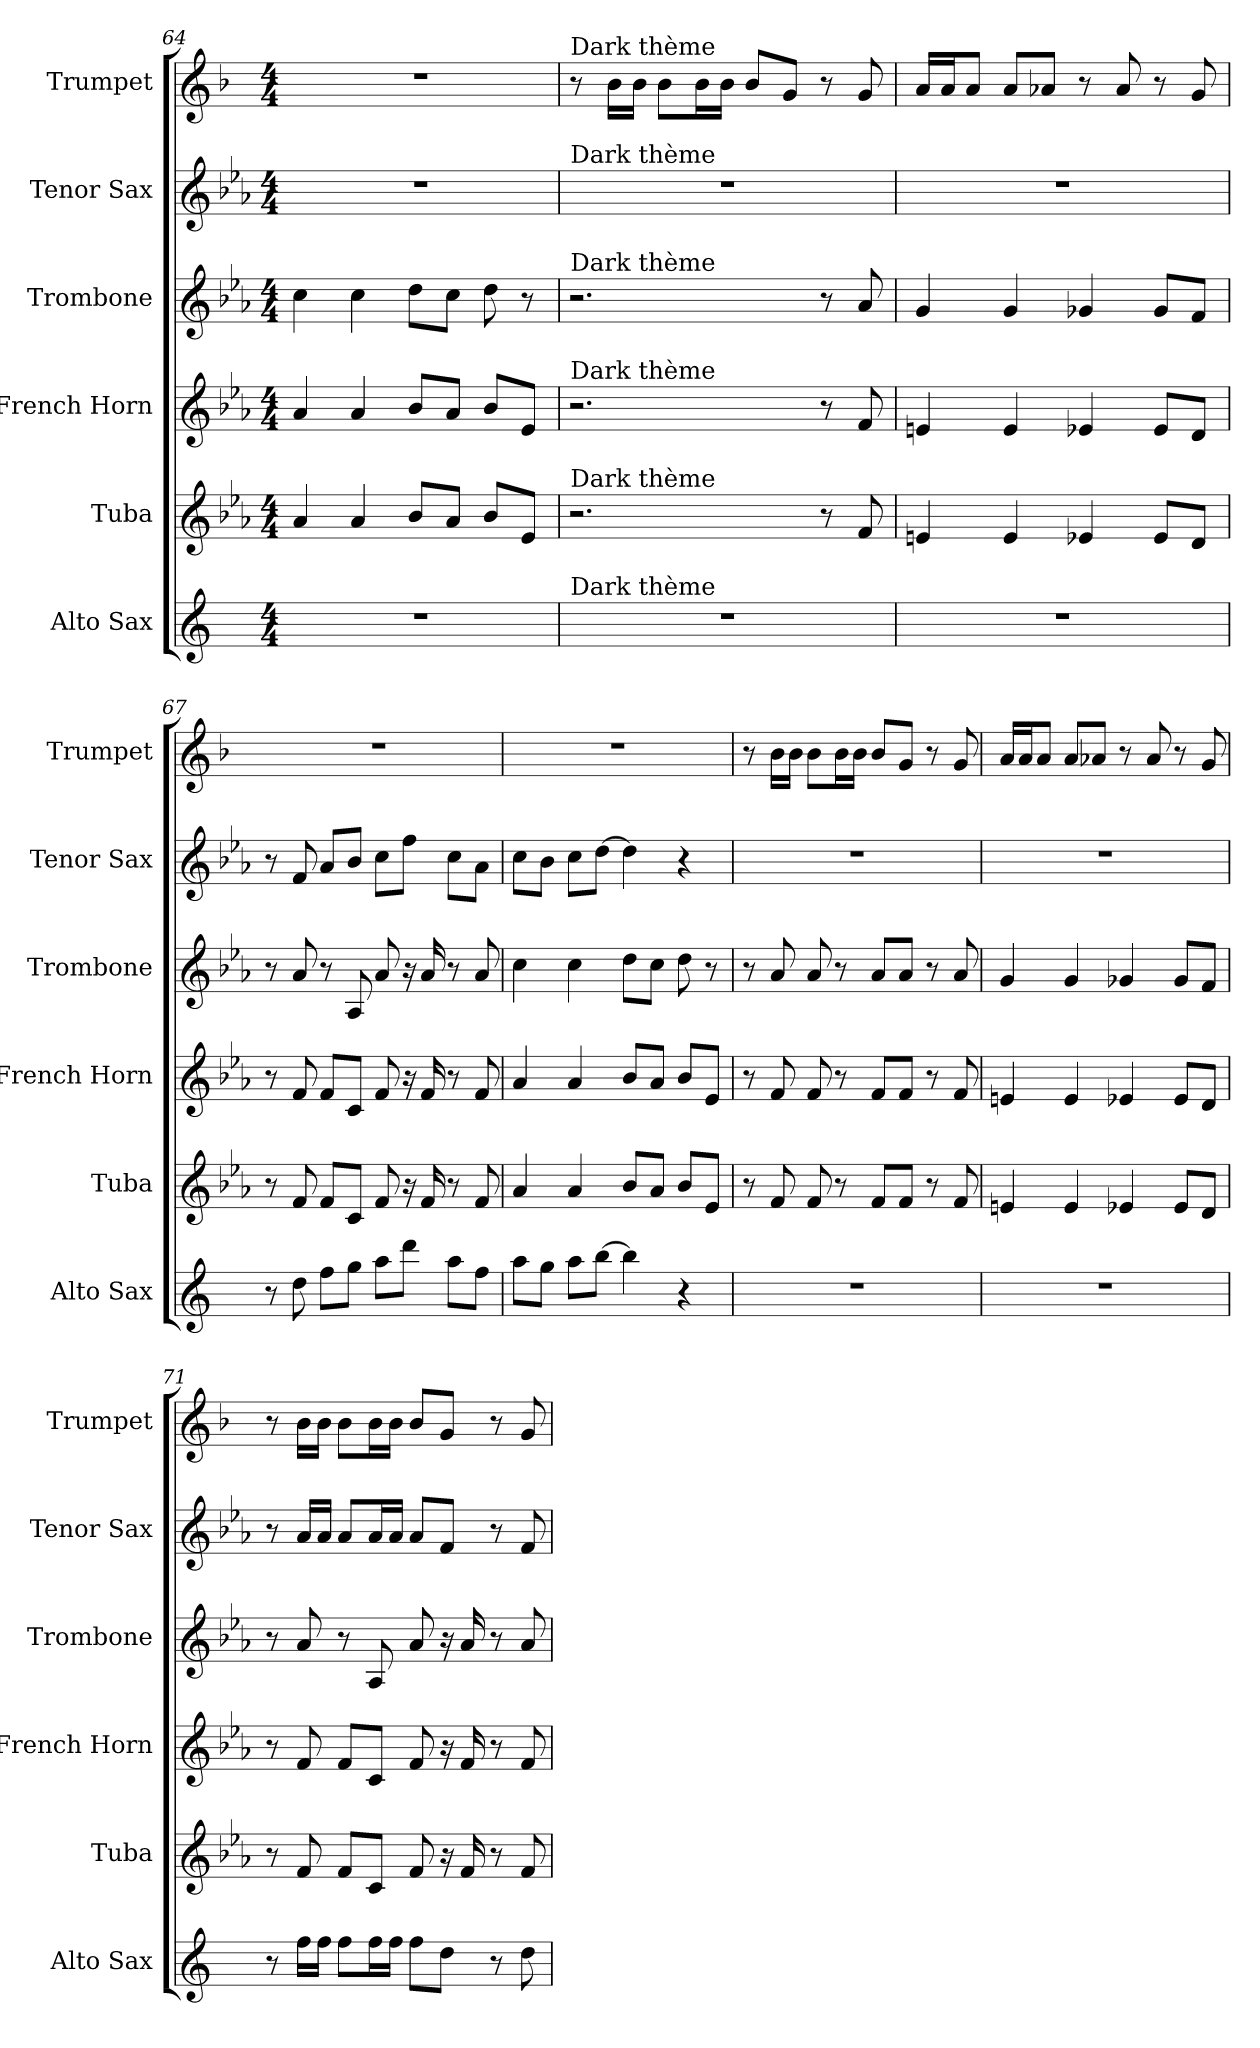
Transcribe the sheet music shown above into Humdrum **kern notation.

**kern	**kern	**kern	**kern	**kern	**kern
*part6	*part5	*part4	*part3	*part2	*part1
*staff6	*staff5	*staff4	*staff3	*staff2	*staff1
*I"Alto Sax	*I"Tuba	*I"French Horn	*I"Trombone	*I"Tenor Sax	*I"Trumpet
*I'Alto Sax	*I'Tuba	*I'French Horn	*I'Trombone	*I'Tenor Sax	*I'Trumpet
*clefG2	*clefG2	*clefG2	*clefG2	*clefG2	*clefG2
*ITrd5c9	*ITrd15c26	*ITrd8c14	*ITrd8c14	*ITrd8c14	*ITrd1c2
*k[b-e-a-]	*k[b-e-a-]	*k[b-e-a-]	*k[b-e-a-]	*k[b-e-a-]	*k[b-e-a-]
*M4/4	*M4/4	*M4/4	*M4/4	*M4/4	*M4/4
=64	=64	=64	=64	=64	=64
1r	4AA-	4A-	4c	1r	1r
.	4AA-	4A-	4c	.	.
.	8BB-L	8B-L	8dL	.	.
.	8AA-J	8A-J	8cJ	.	.
.	8BB-L	8B-L	8d	.	.
.	8EE-J	8E-J	8r	.	.
=65	=65	=65	=65	=65	=65
!	!	!	!	!	!LO:TX:a:t=Dark thème
!	!	!	!	!LO:TX:a:t=Dark thème	!
!	!	!	!LO:TX:a:t=Dark thème	!	!
!	!	!LO:TX:a:t=Dark thème	!	!	!
!	!LO:TX:a:t=Dark thème	!	!	!	!
!LO:TX:a:t=Dark thème	!	!	!	!	!
1r	2.r	2.r	2.r	1r	8r
.	.	.	.	.	16a-LL
.	.	.	.	.	16a-JJ
.	.	.	.	.	8a-L
.	.	.	.	.	16a-L
.	.	.	.	.	16a-JJ
.	.	.	.	.	8a-L
.	.	.	.	.	8fJ
.	8r	8r	8r	.	8r
.	8FF	8F	8A-	.	8f
=66	=66	=66	=66	=66	=66
1r	4EEn	4En	4G	1r	16gLL
.	.	.	.	.	16gJ
.	.	.	.	.	8gJ
.	4EE	4E	4G	.	8gL
.	.	.	.	.	8g-XJ
.	4EE-X	4E-X	4G-X	.	8r
.	.	.	.	.	8g-
.	8EE-L	8E-L	8G-L	.	8r
.	8DDJ	8DJ	8FJ	.	8f
=67	=67	=67	=67	=67	=67
8r	8r	8r	8r	8r	1r
8f	8FF	8F	8A-	8F	.
8a-L	8FFL	8FL	8r	8A-L	.
8b-J	8CCJ	8CJ	8AA-	8B-J	.
8ccL	8FF	8F	8A-	8cL	.
8ffJ	16r	16r	16r	8fJ	.
.	16FF	16F	16A-	.	.
8ccL	8r	8r	8r	8cL	.
8a-J	8FF	8F	8A-	8A-J	.
=68	=68	=68	=68	=68	=68
8ccL	4AA-	4A-	4c	8cL	1r
8b-J	.	.	.	8B-J	.
8ccL	4AA-	4A-	4c	8cL	.
[8ddJ	.	.	.	[8dJ	.
4dd]	8BB-L	8B-L	8dL	4d]	.
.	8AA-J	8A-J	8cJ	.	.
4r	8BB-L	8B-L	8d	4r	.
.	8EE-J	8E-J	8r	.	.
=69	=69	=69	=69	=69	=69
1r	8r	8r	8r	1r	8r
.	8FF	8F	8A-	.	16a-LL
.	.	.	.	.	16a-JJ
.	8FF	8F	8A-	.	8a-L
.	8r	8r	8r	.	16a-L
.	.	.	.	.	16a-JJ
.	8FFL	8FL	8A-L	.	8a-L
.	8FFJ	8FJ	8A-J	.	8fJ
.	8r	8r	8r	.	8r
.	8FF	8F	8A-	.	8f
=70	=70	=70	=70	=70	=70
1r	4EEn	4En	4G	1r	16gLL
.	.	.	.	.	16gJ
.	.	.	.	.	8gJ
.	4EE	4E	4G	.	8gL
.	.	.	.	.	8g-XJ
.	4EE-X	4E-X	4G-X	.	8r
.	.	.	.	.	8g-
.	8EE-L	8E-L	8G-L	.	8r
.	8DDJ	8DJ	8FJ	.	8f
=71	=71	=71	=71	=71	=71
8r	8r	8r	8r	8r	8r
16a-LL	8FF	8F	8A-	16A-LL	16a-LL
16a-JJ	.	.	.	16A-JJ	16a-JJ
8a-L	8FFL	8FL	8r	8A-L	8a-L
16a-L	8CCJ	8CJ	8AA-	16A-L	16a-L
16a-JJ	.	.	.	16A-JJ	16a-JJ
8a-L	8FF	8F	8A-	8A-L	8a-L
8fJ	16r	16r	16r	8FJ	8fJ
.	16FF	16F	16A-	.	.
8r	8r	8r	8r	8r	8r
8f	8FF	8F	8A-	8F	8f
=	=	=	=	=	=
*-	*-	*-	*-	*-	*-
